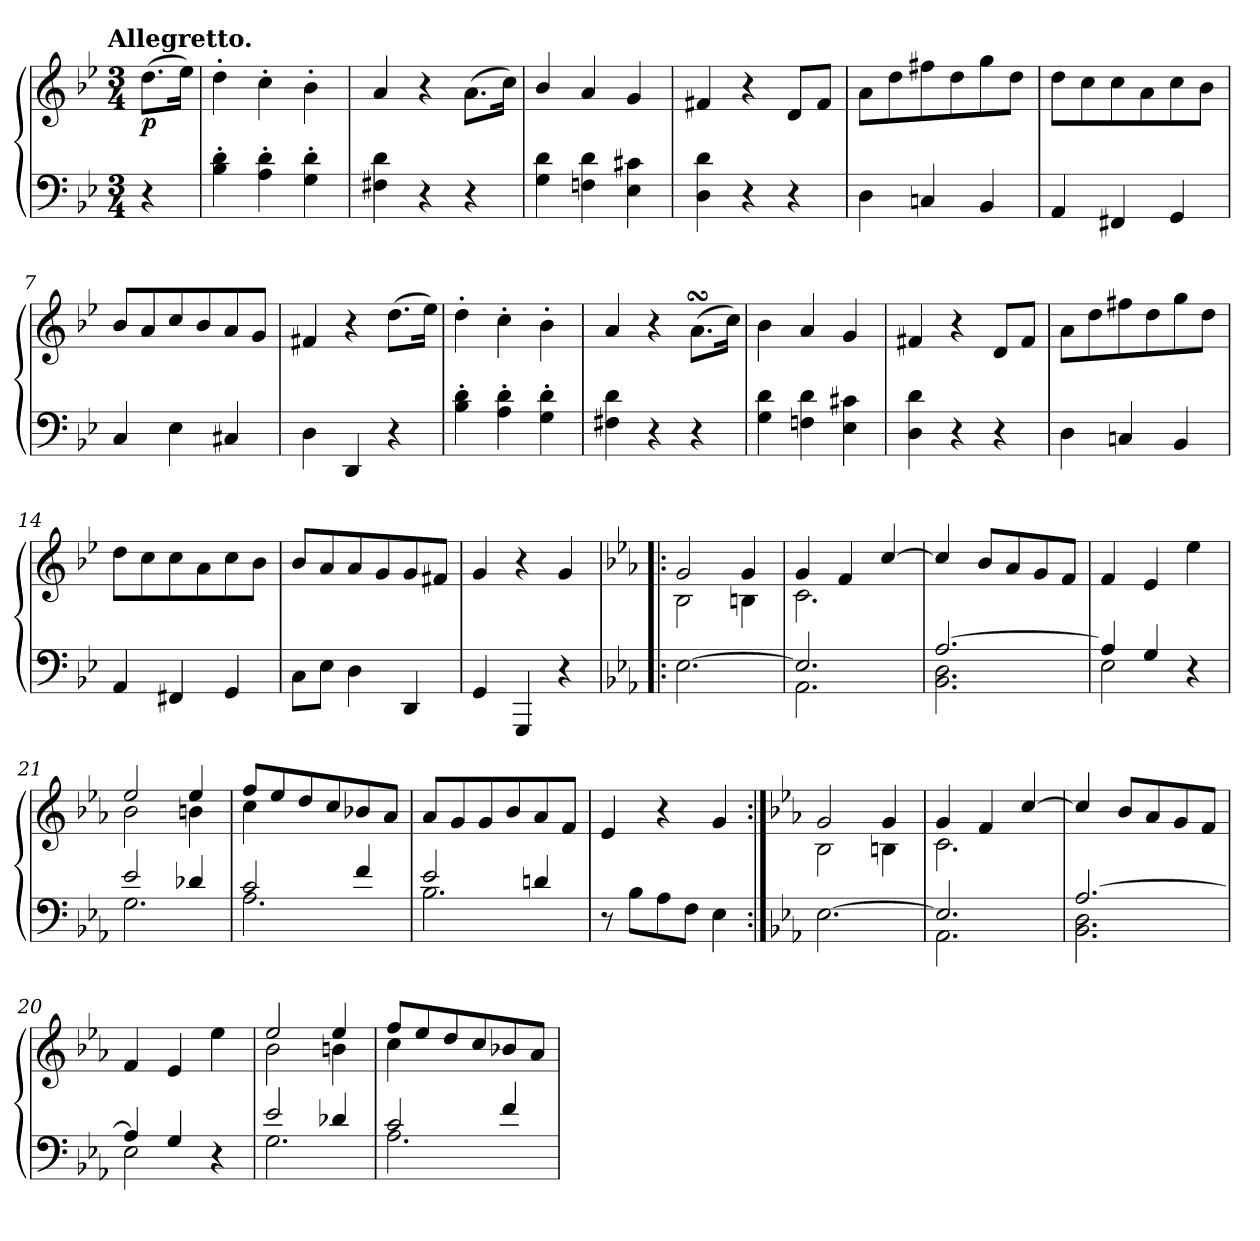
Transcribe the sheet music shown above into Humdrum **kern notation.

**kern	**kern	**dynam
*part1	*part1	*part1
*staff2	*staff1	*staff1/2
*clefF4	*clefG2	*
*k[b-e-]	*k[b-e-]	*
*g:	*g:	*
!!LO:TX:omd:t=Allegretto.
*M3/4	*M3/4	*
=	=	=
!	!	!LO:DY:b
4r	(>8.dd\L	p
.	16ee-\Jk)	.
=1	=1	=1
4B-'\ 4d'\	4dd'\	.
4A'\ 4d'\	4cc'\	.
4G'\ 4d'\	4b-'\	.
=2	=2	=2
4F#X\ 4d\	4a/	.
4r	4r	.
4r	(>8.a\L	.
.	16cc\Jk)	.
=3	=3	=3
4G\ 4d\	4b-/	.
4Fn\ 4d\	4a/	.
4E-\ 4c#X\	4g/	.
=4	=4	=4
4D\ 4d\	4f#X/	.
4r	4r	.
4r	8d/L	.
.	8f#/J	.
=5	=5	=5
4D\	8a\L	.
.	8dd\	.
4Cn/	8ff#X\	.
.	8dd\	.
4BB-/	8gg\	.
.	8dd\J	.
=6	=6	=6
4AA/	8dd\L	.
.	8cc\	.
4FF#X/	8cc\	.
.	8a\	.
4GG/	8cc\	.
.	8b-\J	.
=7	=7	=7
4C/	8b-/L	.
.	8a/	.
4E-\	8cc/	.
.	8b-/	.
4C#X/	8a/	.
.	8g/J	.
!!LO:LB:g=z
=8	=8	=8
4D\	4f#X/	.
4DD/	4r	.
4r	(>8.dd\L	.
.	16ee-\Jk)	.
=9	=9	=9
4B-'\ 4d'\	4dd'\	.
4A'\ 4d'\	4cc'\	.
4G'\ 4d'\	4b-'\	.
=10	=10	=10
4F#X\ 4d\	4a/	.
4r	4r	.
4r	(>8.asSsS\L	.
.	16cc\Jk)	.
=11	=11	=11
4G\ 4d\	4b-\	.
4Fn\ 4d\	4a/	.
4E-\ 4c#X\	4g/	.
=12	=12	=12
4D\ 4d\	4f#X/	.
4r	4r	.
4r	8d/L	.
.	8f#/J	.
=13	=13	=13
4D\	8a\L	.
.	8dd\	.
4Cn/	8ff#X\	.
.	8dd\	.
4BB-/	8gg\	.
.	8dd\J	.
=14	=14	=14
4AA/	8dd\L	.
.	8cc\	.
4FF#X/	8cc\	.
.	8a\	.
4GG/	8cc\	.
.	8b-\J	.
=15	=15	=15
8C\L	8b-/L	.
8E-\J	8a/	.
4D\	8a/	.
.	8g/	.
4DD/	8g/	.
.	8f#X/J	.
!!LO:LB:g=z
=16	=16	=16
4GG/	4g/	.
4GGG/	4r	.
4r	4g/	.
=17!|:	=17!|:	=17!|:
*k[b-e-a-]	*k[b-e-a-]	*
*	*^	*
[2.E-\	2g/	2B-\	.
.	4g/	4Bn\	.
=18	=18	=18	=18
*^	*	*	*
2.E-/]	2.AA-\	4g/	2.c\	.
.	.	4f/	.	.
.	.	[4cc/	.	.
*	*	*v	*v	*
=19	=19	=19	=19
[2.A-/	2.BB-\ 2.D\	4cc/]	.
.	.	8b-/L	.
.	.	8a-/	.
.	.	8g/	.
.	.	8f/J	.
=20	=20	=20	=20
4A-/]	2E-\	4f/	.
4G/	.	4e-/	.
4r	4ryy	4ee-\	.
=21	=21	=21	=21
*	*	*^	*
2e-/	2.G\	2ee-/	2b-\	.
4d-X/	.	4ee-/	4bn\	.
=22	=22	=22	=22	=22
2c/	2.A-\	8ff/L	4cc\	.
.	.	8ee-/	.	.
.	.	8dd/	2ryy	.
.	.	8cc/	.	.
4f/	.	8b-X/	.	.
.	.	8a-/J	.	.
*	*	*v	*v	*
=23	=23	=23	=23
2e-/	2.B-\	8a-/L	.
.	.	8g/	.
.	.	8g/	.
.	.	8b-/	.
4dn/	.	8a-/	.
.	.	8f/J	.
*v	*v	*	*
=24	=24	=24
8r	4e-/	.
8B-\L	.	.
8A-\	4r	.
8F\J	.	.
4E-\	4g/	.
=17:|!	=17:|!	=17:|!
*k[b-e-a-]	*k[b-e-a-]	*
*	*^	*
[2.E-\	2g/	2B-\	.
.	4g/	4Bn\	.
=18	=18	=18	=18
*^	*	*	*
2.E-/]	2.AA-\	4g/	2.c\	.
.	.	4f/	.	.
.	.	[4cc/	.	.
*	*	*v	*v	*
=19	=19	=19	=19
[2.A-/	2.BB-\ 2.D\	4cc/]	.
.	.	8b-/L	.
.	.	8a-/	.
.	.	8g/	.
.	.	8f/J	.
=20	=20	=20	=20
4A-/]	2E-\	4f/	.
4G/	.	4e-/	.
4r	4ryy	4ee-\	.
=21	=21	=21	=21
*	*	*^	*
2e-/	2.G\	2ee-/	2b-\	.
4d-X/	.	4ee-/	4bn\	.
=22	=22	=22	=22	=22
2c/	2.A-\	8ff/L	4cc\	.
.	.	8ee-/	.	.
.	.	8dd/	2ryy	.
.	.	8cc/	.	.
4f/	.	8b-X/	.	.
.	.	8a-/J	.	.
*v	*v	*	*	*
*	*v	*v	*
=	=	=
*-	*-	*-
